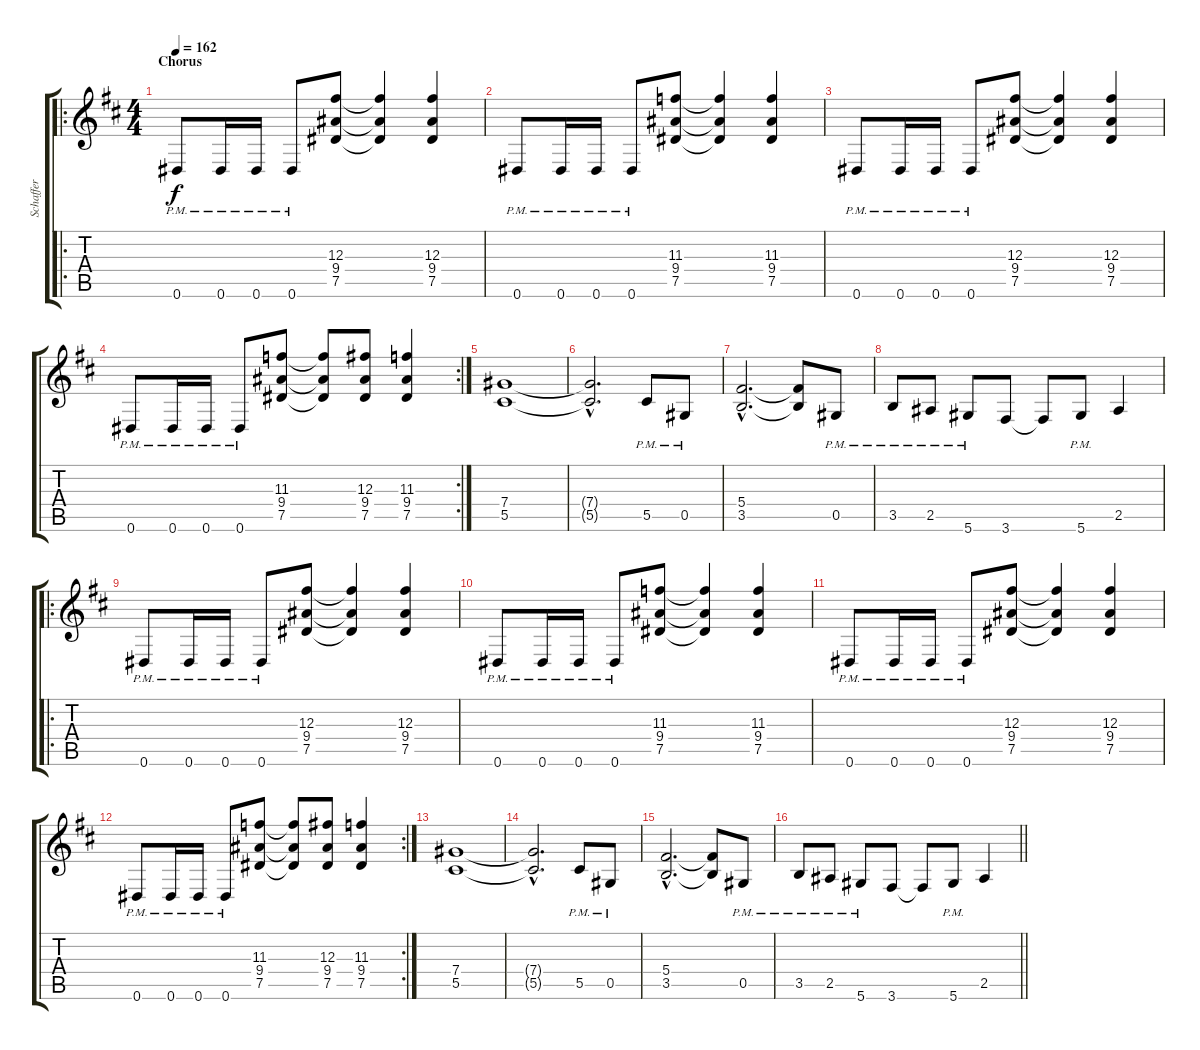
\track ("Schaffer" "Schaffer") {instrument distortionguitar}
\staff {score tabs}
\tuning (Eb4 Bb3 Gb3 Db3 Ab2 Eb2) {hide}
\ro
\ts (4 4)
\section ("" "Chorus")
\tempo 162
\clef g2
\ks d
0.6{pm}.8{dy f} 0.6{pm}.16 0.6{pm}.16 0.6{pm}.8 (12.3 9.4 7.5).8 (12.3{t} 9.4{t} 7.5{t}).4 (12.3 9.4 7.5).4 |
0.6{pm}.8 0.6{pm}.16 0.6{pm}.16 0.6{pm}.8 (11.3 9.4 7.5).8 (11.3{t} 9.4{t} 7.5{t}).4 (11.3 9.4 7.5).4 |
0.6{pm}.8 0.6{pm}.16 0.6{pm}.16 0.6{pm}.8 (12.3 9.4 7.5).8 (12.3{t} 9.4{t} 7.5{t}).4 (12.3 9.4 7.5).4 |
\rc 2
0.6{pm}.8 0.6{pm}.16 0.6{pm}.16 0.6{pm}.8 (11.3 9.4 7.5).8 (11.3{t} 9.4{t} 7.5{t}).8 (12.3 9.4 7.5).8 (11.3 9.4 7.5).4 |
(7.4 5.5).1 |
(7.4{hac t} 5.5{hac t}).2{d} 5.5{pm}.8 0.5{pm}.8 |
(5.4{hac} 3.5{hac}).2{d} (5.4{t} 3.5{t}).8 0.5{pm}.8 |
3.5{pm}.8 2.5{pm}.8 5.6{pm}.8 3.6.8 3.6{t}.8 5.6{pm}.8 2.5.4 |
\ro
0.6{pm}.8 0.6{pm}.16 0.6{pm}.16 0.6{pm}.8 (12.3 9.4 7.5).8 (12.3{t} 9.4{t} 7.5{t}).4 (12.3 9.4 7.5).4 |
0.6{pm}.8 0.6{pm}.16 0.6{pm}.16 0.6{pm}.8 (11.3 9.4 7.5).8 (11.3{t} 9.4{t} 7.5{t}).4 (11.3 9.4 7.5).4 |
0.6{pm}.8 0.6{pm}.16 0.6{pm}.16 0.6{pm}.8 (12.3 9.4 7.5).8 (12.3{t} 9.4{t} 7.5{t}).4 (12.3 9.4 7.5).4 |
\rc 2
0.6{pm}.8 0.6{pm}.16 0.6{pm}.16 0.6{pm}.8 (11.3 9.4 7.5).8 (11.3{t} 9.4{t} 7.5{t}).8 (12.3 9.4 7.5).8 (11.3 9.4 7.5).4 |
(7.4 5.5).1 |
(7.4{hac t} 5.5{hac t}).2{d} 5.5{pm}.8 0.5{pm}.8 |
(5.4{hac} 3.5{hac}).2{d} (5.4{t} 3.5{t}).8 0.5{pm}.8 |
\barLineRight lightlight
3.5{pm}.8 2.5{pm}.8 5.6{pm}.8 3.6.8 3.6{t}.8 5.6{pm}.8 2.5.4
